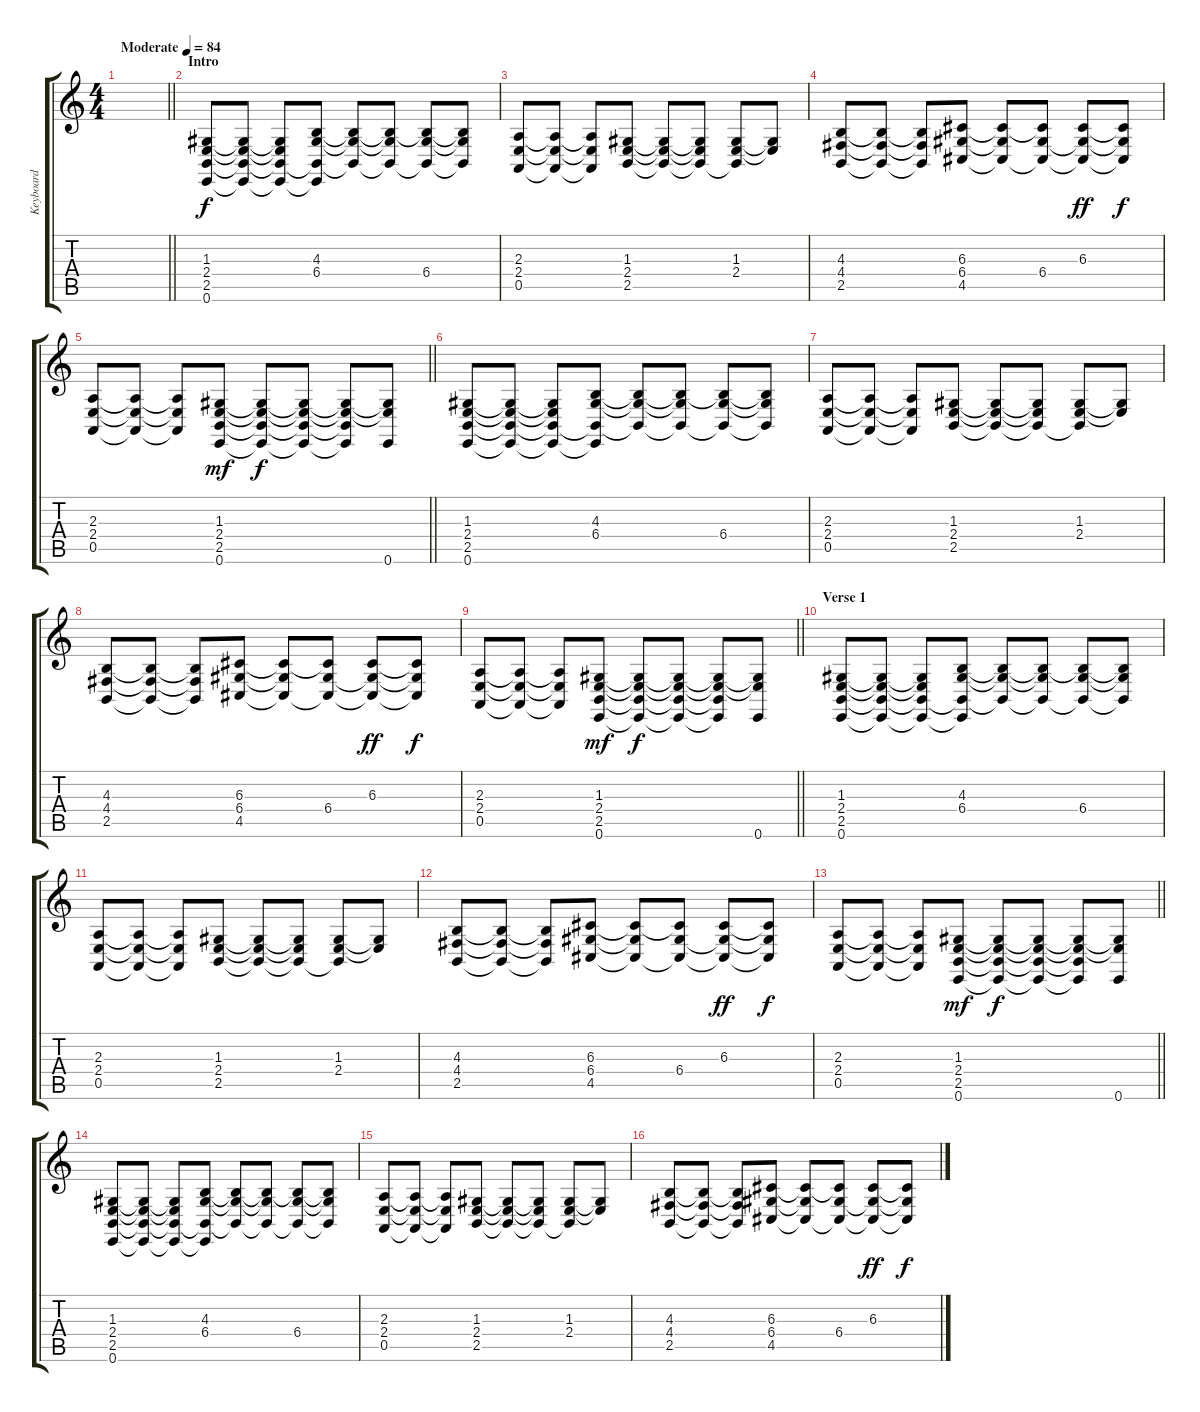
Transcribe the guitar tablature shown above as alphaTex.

\track ("Keyboard" "Keyboard") {instrument acousticgrandpiano}
\staff {score tabs}
\tuning (E4 B3 G3 D3 A2 E2) {hide}
\ts (4 4)
\tempo (84 "Moderate")
\clef g2
\barLineRight lightlight
\ks c
|
\section ("" "Intro")
(1.3 2.4 2.5 0.6).8 (1.3{t} 2.4{t} 2.5{t} 0.6{t}).8 (1.3{t} 2.4{t} 2.5{t} 0.6{t}).8 (4.3 6.4 2.5{t} 0.6{t}).8 (4.3{t} 6.4{t} 2.5{t}).8 (4.3{t} 6.4{t} 2.5{t}).8 (4.3{t} 6.4 2.5{t}).8 (4.3{t} 6.4{t} 2.5{t}).8 |
(2.3 2.4 0.5).8 (2.3{t} 2.4{t} 0.5{t}).8 (2.3{t} 2.4{t} 0.5{t}).8 (1.3 2.4 2.5).8 (1.3{t} 2.4{t} 2.5{t}).8 (1.3{t} 2.4{t} 2.5{t}).8 (1.3 2.4 2.5{t}).8 (1.3{t} 2.4{t}).8 |
(4.3 4.4 2.5).8 (4.3{t} 4.4{t} 2.5{t}).8 (4.3{t} 4.4{t} 2.5{t}).8 (6.3 6.4 4.5).8 (6.3{t} 6.4{t} 4.5{t}).8 (6.3{t} 6.4 4.5{t}).8 (6.3 6.4{t} 4.5{t}).8{dy ff} (6.3{t} 6.4{t} 4.5{t}).8{dy f} |
\barLineRight lightlight
(2.3 2.4 0.5).8 (2.3{t} 2.4{t} 0.5{t}).8 (2.3{t} 2.4{t} 0.5{t}).8 (1.3 2.4 2.5 0.6).8{dy mf} (1.3{t} 2.4{t} 2.5{t} 0.6{t}).8{dy f} (1.3{t} 2.4{t} 2.5{t} 0.6{t}).8 (1.3{t} 2.4{t} 2.5{t} 0.6{t}).8 (1.3{t} 2.4{t} 0.6).8 |
(1.3 2.4 2.5 0.6).8 (1.3{t} 2.4{t} 2.5{t} 0.6{t}).8 (1.3{t} 2.4{t} 2.5{t} 0.6{t}).8 (4.3 6.4 2.5{t} 0.6{t}).8 (4.3{t} 6.4{t} 2.5{t}).8 (4.3{t} 6.4{t} 2.5{t}).8 (4.3{t} 6.4 2.5{t}).8 (4.3{t} 6.4{t} 2.5{t}).8 |
(2.3 2.4 0.5).8 (2.3{t} 2.4{t} 0.5{t}).8 (2.3{t} 2.4{t} 0.5{t}).8 (1.3 2.4 2.5).8 (1.3{t} 2.4{t} 2.5{t}).8 (1.3{t} 2.4{t} 2.5{t}).8 (1.3 2.4 2.5{t}).8 (1.3{t} 2.4{t}).8 |
(4.3 4.4 2.5).8 (4.3{t} 4.4{t} 2.5{t}).8 (4.3{t} 4.4{t} 2.5{t}).8 (6.3 6.4 4.5).8 (6.3{t} 6.4{t} 4.5{t}).8 (6.3{t} 6.4 4.5{t}).8 (6.3 6.4{t} 4.5{t}).8{dy ff} (6.3{t} 6.4{t} 4.5{t}).8{dy f} |
\barLineRight lightlight
(2.3 2.4 0.5).8 (2.3{t} 2.4{t} 0.5{t}).8 (2.3{t} 2.4{t} 0.5{t}).8 (1.3 2.4 2.5 0.6).8{dy mf} (1.3{t} 2.4{t} 2.5{t} 0.6{t}).8{dy f} (1.3{t} 2.4{t} 2.5{t} 0.6{t}).8 (1.3{t} 2.4{t} 2.5{t} 0.6{t}).8 (1.3{t} 2.4{t} 0.6).8 |
\section ("" "Verse 1")
(1.3 2.4 2.5 0.6).8 (1.3{t} 2.4{t} 2.5{t} 0.6{t}).8 (1.3{t} 2.4{t} 2.5{t} 0.6{t}).8 (4.3 6.4 2.5{t} 0.6{t}).8 (4.3{t} 6.4{t} 2.5{t}).8 (4.3{t} 6.4{t} 2.5{t}).8 (4.3{t} 6.4 2.5{t}).8 (4.3{t} 6.4{t} 2.5{t}).8 |
(2.3 2.4 0.5).8 (2.3{t} 2.4{t} 0.5{t}).8 (2.3{t} 2.4{t} 0.5{t}).8 (1.3 2.4 2.5).8 (1.3{t} 2.4{t} 2.5{t}).8 (1.3{t} 2.4{t} 2.5{t}).8 (1.3 2.4 2.5{t}).8 (1.3{t} 2.4{t}).8 |
(4.3 4.4 2.5).8 (4.3{t} 4.4{t} 2.5{t}).8 (4.3{t} 4.4{t} 2.5{t}).8 (6.3 6.4 4.5).8 (6.3{t} 6.4{t} 4.5{t}).8 (6.3{t} 6.4 4.5{t}).8 (6.3 6.4{t} 4.5{t}).8{dy ff} (6.3{t} 6.4{t} 4.5{t}).8{dy f} |
\barLineRight lightlight
(2.3 2.4 0.5).8 (2.3{t} 2.4{t} 0.5{t}).8 (2.3{t} 2.4{t} 0.5{t}).8 (1.3 2.4 2.5 0.6).8{dy mf} (1.3{t} 2.4{t} 2.5{t} 0.6{t}).8{dy f} (1.3{t} 2.4{t} 2.5{t} 0.6{t}).8 (1.3{t} 2.4{t} 2.5{t} 0.6{t}).8 (1.3{t} 2.4{t} 0.6).8 |
(1.3 2.4 2.5 0.6).8 (1.3{t} 2.4{t} 2.5{t} 0.6{t}).8 (1.3{t} 2.4{t} 2.5{t} 0.6{t}).8 (4.3 6.4 2.5{t} 0.6{t}).8 (4.3{t} 6.4{t} 2.5{t}).8 (4.3{t} 6.4{t} 2.5{t}).8 (4.3{t} 6.4 2.5{t}).8 (4.3{t} 6.4{t} 2.5{t}).8 |
(2.3 2.4 0.5).8 (2.3{t} 2.4{t} 0.5{t}).8 (2.3{t} 2.4{t} 0.5{t}).8 (1.3 2.4 2.5).8 (1.3{t} 2.4{t} 2.5{t}).8 (1.3{t} 2.4{t} 2.5{t}).8 (1.3 2.4 2.5{t}).8 (1.3{t} 2.4{t}).8 |
(4.3 4.4 2.5).8 (4.3{t} 4.4{t} 2.5{t}).8 (4.3{t} 4.4{t} 2.5{t}).8 (6.3 6.4 4.5).8 (6.3{t} 6.4{t} 4.5{t}).8 (6.3{t} 6.4 4.5{t}).8 (6.3 6.4{t} 4.5{t}).8{dy ff} (6.3{t} 6.4{t} 4.5{t}).8{dy f}
